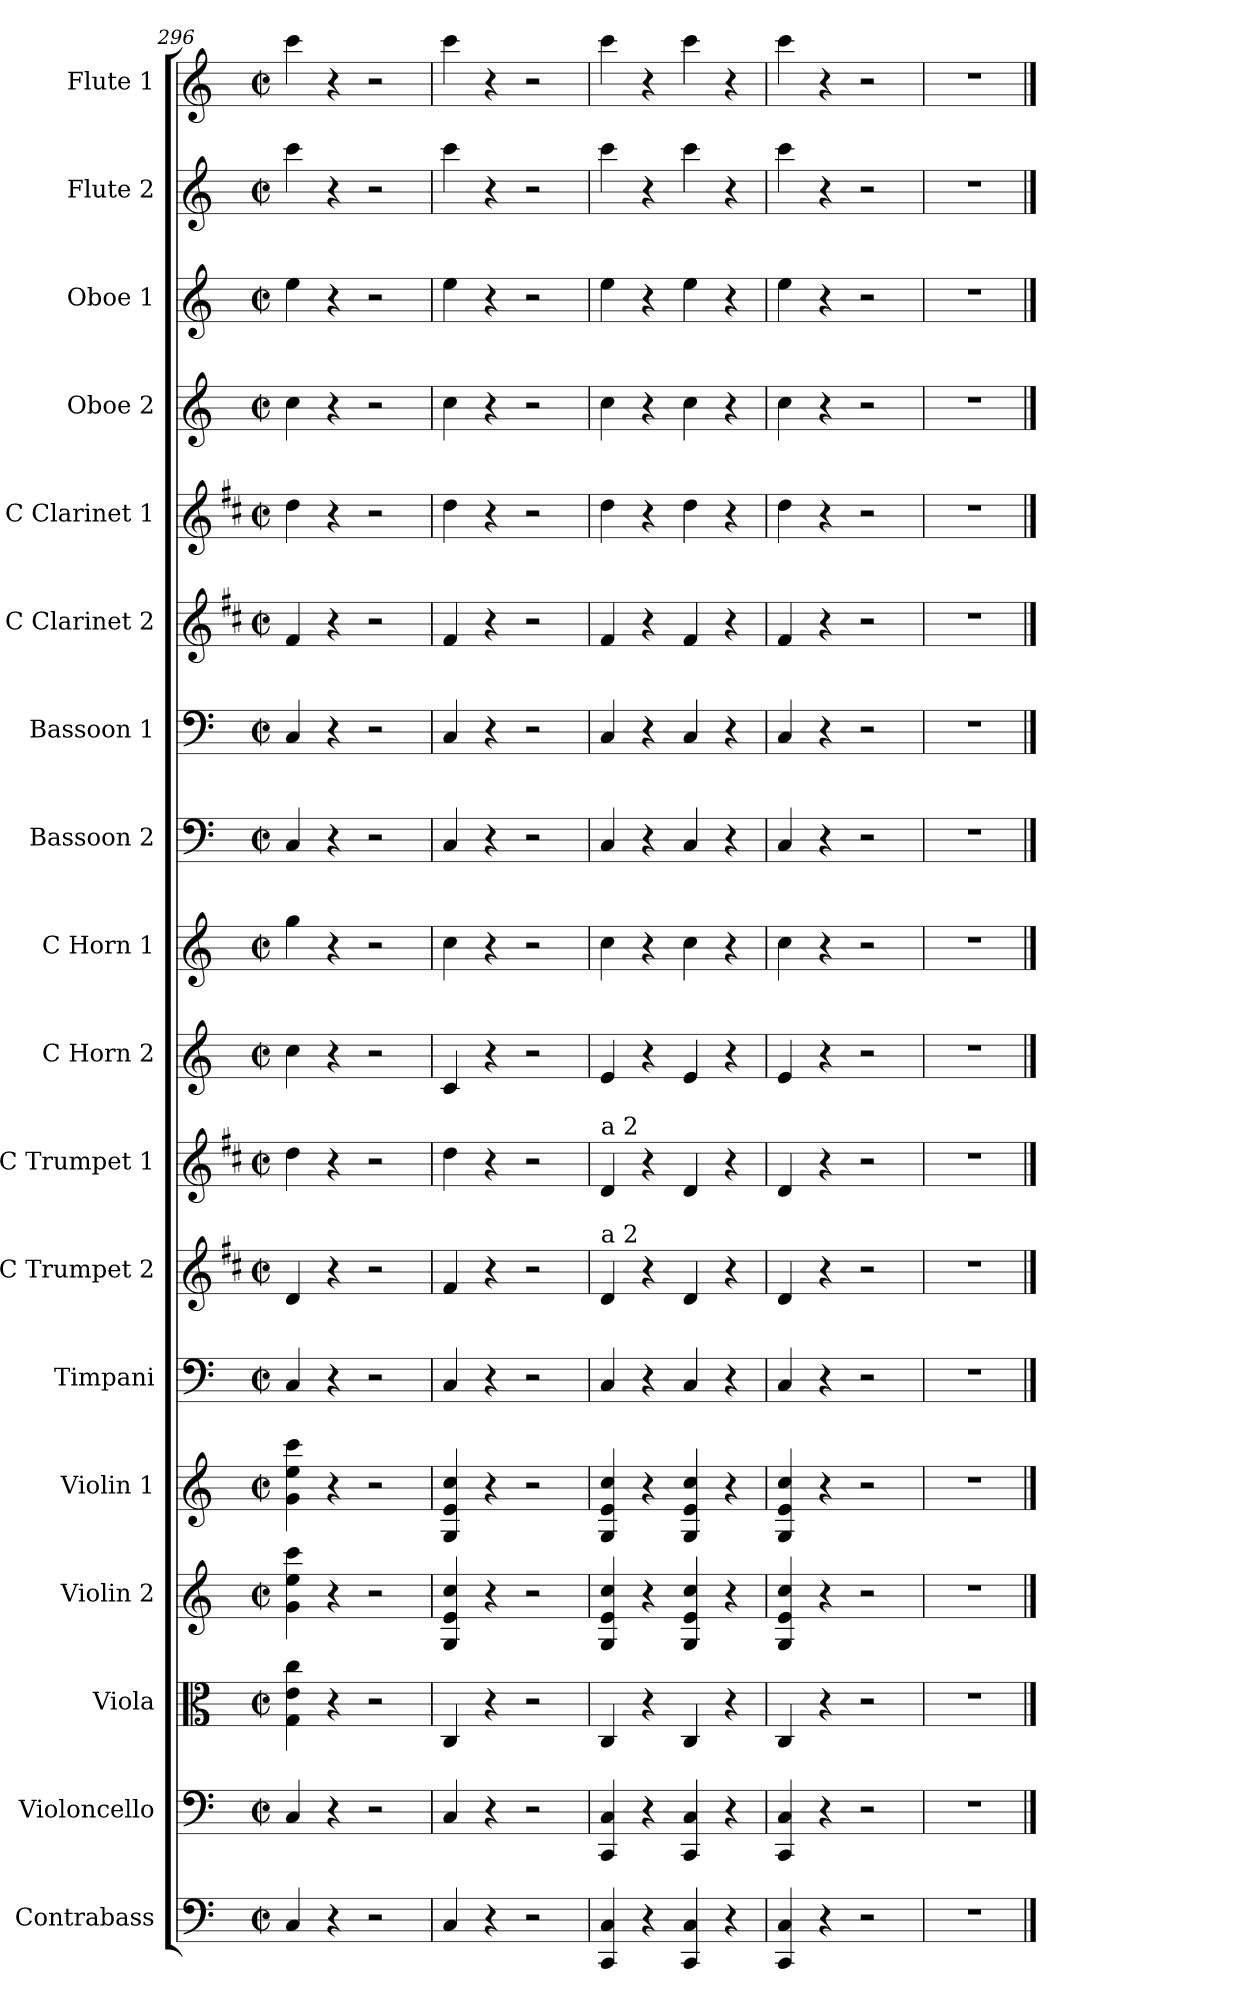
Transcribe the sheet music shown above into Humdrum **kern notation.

**kern	**kern	**kern	**kern	**kern	**kern	**kern	**kern	**kern	**kern	**kern	**kern	**kern	**kern	**kern	**kern	**kern	**kern
*part18	*part17	*part16	*part15	*part14	*part13	*part12	*part11	*part10	*part9	*part8	*part7	*part6	*part5	*part4	*part3	*part2	*part1
*staff18	*staff17	*staff16	*staff15	*staff14	*staff13	*staff12	*staff11	*staff10	*staff9	*staff8	*staff7	*staff6	*staff5	*staff4	*staff3	*staff2	*staff1
*I"Contrabass	*I"Violoncello	*I"Viola	*I"Violin 2	*I"Violin 1	*I"Timpani	*I"C Trumpet 2	*I"C Trumpet 1	*I"C Horn 2	*I"C Horn 1	*I"Bassoon 2	*I"Bassoon 1	*I"C Clarinet 2	*I"C Clarinet 1	*I"Oboe 2	*I"Oboe 1	*I"Flute 2	*I"Flute 1
*I'Cb	*I'Vc	*I'Vla	*I'Vln 2	*I'Vln 1	*I'Timp	*I'Tpt 2	*I'Tpt 1	*I'Hn 2	*I'Hn 1	*I'Bsn 2	*I'Bsn 1	*I'Cl 2	*I'Cl 1	*I'Ob 2	*I'Ob 1	*I'Fl 2	*I'Fl 1
*clefF4	*clefF4	*clefC3	*clefG2	*clefG2	*clefF4	*clefG2	*clefG2	*clefG2	*clefG2	*clefF4	*clefF4	*clefG2	*clefG2	*clefG2	*clefG2	*clefG2	*clefG2
*ITrd7c12	*	*	*	*	*	*ITrd1c2	*ITrd1c2	*ITrd7c12	*ITrd7c12	*	*	*ITrd1c2	*ITrd1c2	*	*	*	*
*k[]	*k[]	*k[]	*k[]	*k[]	*k[]	*k[]	*k[]	*k[]	*k[]	*k[]	*k[]	*k[]	*k[]	*k[]	*k[]	*k[]	*k[]
*M2/2	*M2/2	*M2/2	*M2/2	*M2/2	*M2/2	*M2/2	*M2/2	*M2/2	*M2/2	*M2/2	*M2/2	*M2/2	*M2/2	*M2/2	*M2/2	*M2/2	*M2/2
*met(c|)	*met(c|)	*met(c|)	*met(c|)	*met(c|)	*met(c|)	*met(c|)	*met(c|)	*met(c|)	*met(c|)	*met(c|)	*met(c|)	*met(c|)	*met(c|)	*met(c|)	*met(c|)	*met(c|)	*met(c|)
=296	=296	=296	=296	=296	=296	=296	=296	=296	=296	=296	=296	=296	=296	=296	=296	=296	=296
4CC/	4C/	4G\ 4e\ 4cc\	4g\ 4ee\ 4ccc\	4g\ 4ee\ 4ccc\	4C/	4c/	4cc\	4c\	4g\	4C/	4C/	4e/	4cc\	4cc\	4ee\	4ccc\	4ccc\
4r	4r	4r	4r	4r	4r	4r	4r	4r	4r	4r	4r	4r	4r	4r	4r	4r	4r
2r	2r	2r	2r	2r	2r	2r	2r	2r	2r	2r	2r	2r	2r	2r	2r	2r	2r
=297	=297	=297	=297	=297	=297	=297	=297	=297	=297	=297	=297	=297	=297	=297	=297	=297	=297
4CC/	4C/	4C/	4G/ 4e/ 4cc/	4G/ 4e/ 4cc/	4C/	4e/	4cc\	4C/	4c\	4C/	4C/	4e/	4cc\	4cc\	4ee\	4ccc\	4ccc\
4r	4r	4r	4r	4r	4r	4r	4r	4r	4r	4r	4r	4r	4r	4r	4r	4r	4r
2r	2r	2r	2r	2r	2r	2r	2r	2r	2r	2r	2r	2r	2r	2r	2r	2r	2r
=298	=298	=298	=298	=298	=298	=298	=298	=298	=298	=298	=298	=298	=298	=298	=298	=298	=298
!	!	!	!	!	!	!	!LO:TX:a:t=a 2	!	!	!	!	!	!	!	!	!	!
!	!	!	!	!	!	!LO:TX:a:t=a 2	!	!	!	!	!	!	!	!	!	!	!
4CCC/ 4CC/	4CC/ 4C/	4C/	4G/ 4e/ 4cc/	4G/ 4e/ 4cc/	4C/	4c/	4c/	4E/	4c\	4C/	4C/	4e/	4cc\	4cc\	4ee\	4ccc\	4ccc\
4r	4r	4r	4r	4r	4r	4r	4r	4r	4r	4r	4r	4r	4r	4r	4r	4r	4r
4CCC/ 4CC/	4CC/ 4C/	4C/	4G/ 4e/ 4cc/	4G/ 4e/ 4cc/	4C/	4c/	4c/	4E/	4c\	4C/	4C/	4e/	4cc\	4cc\	4ee\	4ccc\	4ccc\
4r	4r	4r	4r	4r	4r	4r	4r	4r	4r	4r	4r	4r	4r	4r	4r	4r	4r
=299	=299	=299	=299	=299	=299	=299	=299	=299	=299	=299	=299	=299	=299	=299	=299	=299	=299
4CCC/ 4CC/	4CC/ 4C/	4C/	4G/ 4e/ 4cc/	4G/ 4e/ 4cc/	4C/	4c/	4c/	4E/	4c\	4C/	4C/	4e/	4cc\	4cc\	4ee\	4ccc\	4ccc\
4r	4r	4r	4r	4r	4r	4r	4r	4r	4r	4r	4r	4r	4r	4r	4r	4r	4r
2r	2r	2r	2r	2r	2r	2r	2r	2r	2r	2r	2r	2r	2r	2r	2r	2r	2r
=300	=300	=300	=300	=300	=300	=300	=300	=300	=300	=300	=300	=300	=300	=300	=300	=300	=300
1r	1r	1r	1r	1r	1r	1r	1r	1r	1r	1r	1r	1r	1r	1r	1r	1r	1r
==	==	==	==	==	==	==	==	==	==	==	==	==	==	==	==	==	==
*-	*-	*-	*-	*-	*-	*-	*-	*-	*-	*-	*-	*-	*-	*-	*-	*-	*-
